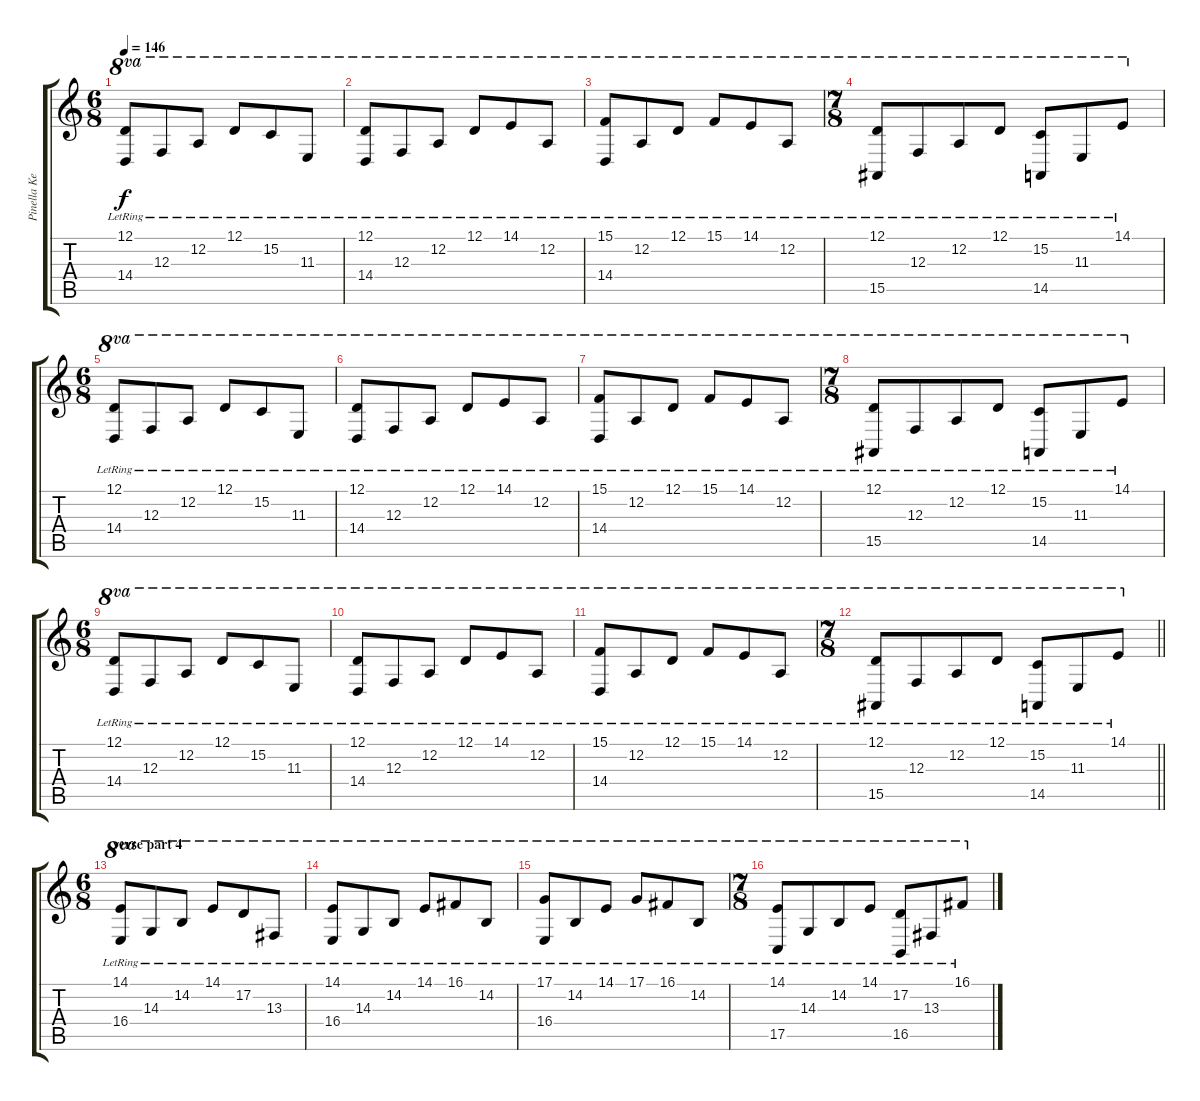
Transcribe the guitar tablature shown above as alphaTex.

\track ("Pinella Keys" "Pinella Ke") {instrument acousticgrandpiano}
\staff {score tabs}
\tuning (D4 A3 F3 C3 G2 D2) {hide}
\ts (6 8)
\tempo 146
\clef g2
\ks c
(12.1{lr} 14.4{lr}).8{ot 8va dy f} 12.3{lr}.8{ot 8va} 12.2{lr}.8{ot 8va} 12.1{lr}.8{ot 8va} 15.2{lr}.8{ot 8va} 11.3{lr}.8{ot 8va} |
(12.1{lr} 14.4{lr}).8{ot 8va} 12.3{lr}.8{ot 8va} 12.2{lr}.8{ot 8va} 12.1{lr}.8{ot 8va} 14.1{lr}.8{ot 8va} 12.2{lr}.8{ot 8va} |
(15.1{lr} 14.4{lr}).8{ot 8va} 12.2{lr}.8{ot 8va} 12.1{lr}.8{ot 8va} 15.1{lr}.8{ot 8va} 14.1{lr}.8{ot 8va} 12.2{lr}.8{ot 8va} |
\ts (7 8)
(12.1{lr} 15.5{lr}).8{ot 8va} 12.3{lr}.8{ot 8va} 12.2{lr}.8{ot 8va} 12.1{lr}.8{ot 8va} (15.2{lr} 14.5{lr}).8{ot 8va} 11.3{lr}.8{ot 8va} 14.1{lr}.8{ot 8va} |
\ts (6 8)
(12.1{lr} 14.4{lr}).8{ot 8va} 12.3{lr}.8{ot 8va} 12.2{lr}.8{ot 8va} 12.1{lr}.8{ot 8va} 15.2{lr}.8{ot 8va} 11.3{lr}.8{ot 8va} |
(12.1{lr} 14.4{lr}).8{ot 8va} 12.3{lr}.8{ot 8va} 12.2{lr}.8{ot 8va} 12.1{lr}.8{ot 8va} 14.1{lr}.8{ot 8va} 12.2{lr}.8{ot 8va} |
(15.1{lr} 14.4{lr}).8{ot 8va} 12.2{lr}.8{ot 8va} 12.1{lr}.8{ot 8va} 15.1{lr}.8{ot 8va} 14.1{lr}.8{ot 8va} 12.2{lr}.8{ot 8va} |
\ts (7 8)
(12.1{lr} 15.5{lr}).8{ot 8va} 12.3{lr}.8{ot 8va} 12.2{lr}.8{ot 8va} 12.1{lr}.8{ot 8va} (15.2{lr} 14.5{lr}).8{ot 8va} 11.3{lr}.8{ot 8va} 14.1{lr}.8{ot 8va} |
\ts (6 8)
(12.1{lr} 14.4{lr}).8{ot 8va} 12.3{lr}.8{ot 8va} 12.2{lr}.8{ot 8va} 12.1{lr}.8{ot 8va} 15.2{lr}.8{ot 8va} 11.3{lr}.8{ot 8va} |
(12.1{lr} 14.4{lr}).8{ot 8va} 12.3{lr}.8{ot 8va} 12.2{lr}.8{ot 8va} 12.1{lr}.8{ot 8va} 14.1{lr}.8{ot 8va} 12.2{lr}.8{ot 8va} |
(15.1{lr} 14.4{lr}).8{ot 8va} 12.2{lr}.8{ot 8va} 12.1{lr}.8{ot 8va} 15.1{lr}.8{ot 8va} 14.1{lr}.8{ot 8va} 12.2{lr}.8{ot 8va} |
\ts (7 8)
\barLineRight lightlight
(12.1{lr} 15.5{lr}).8{ot 8va} 12.3{lr}.8{ot 8va} 12.2{lr}.8{ot 8va} 12.1{lr}.8{ot 8va} (15.2{lr} 14.5{lr}).8{ot 8va} 11.3{lr}.8{ot 8va} 14.1{lr}.8{ot 8va} |
\ts (6 8)
\section ("" "verse part 4")
(14.1{lr} 16.4{lr}).8{ot 8va} 14.3{lr}.8{ot 8va} 14.2{lr}.8{ot 8va} 14.1{lr}.8{ot 8va} 17.2{lr}.8{ot 8va} 13.3{lr}.8{ot 8va} |
(14.1{lr} 16.4{lr}).8{ot 8va} 14.3{lr}.8{ot 8va} 14.2{lr}.8{ot 8va} 14.1{lr}.8{ot 8va} 16.1{lr}.8{ot 8va} 14.2{lr}.8{ot 8va} |
(17.1{lr} 16.4{lr}).8{ot 8va} 14.2{lr}.8{ot 8va} 14.1{lr}.8{ot 8va} 17.1{lr}.8{ot 8va} 16.1{lr}.8{ot 8va} 14.2{lr}.8{ot 8va} |
\ts (7 8)
(14.1{lr} 17.5{lr}).8{ot 8va} 14.3{lr}.8{ot 8va} 14.2{lr}.8{ot 8va} 14.1{lr}.8{ot 8va} (17.2{lr} 16.5{lr}).8{ot 8va} 13.3{lr}.8{ot 8va} 16.1{lr}.8{ot 8va}
